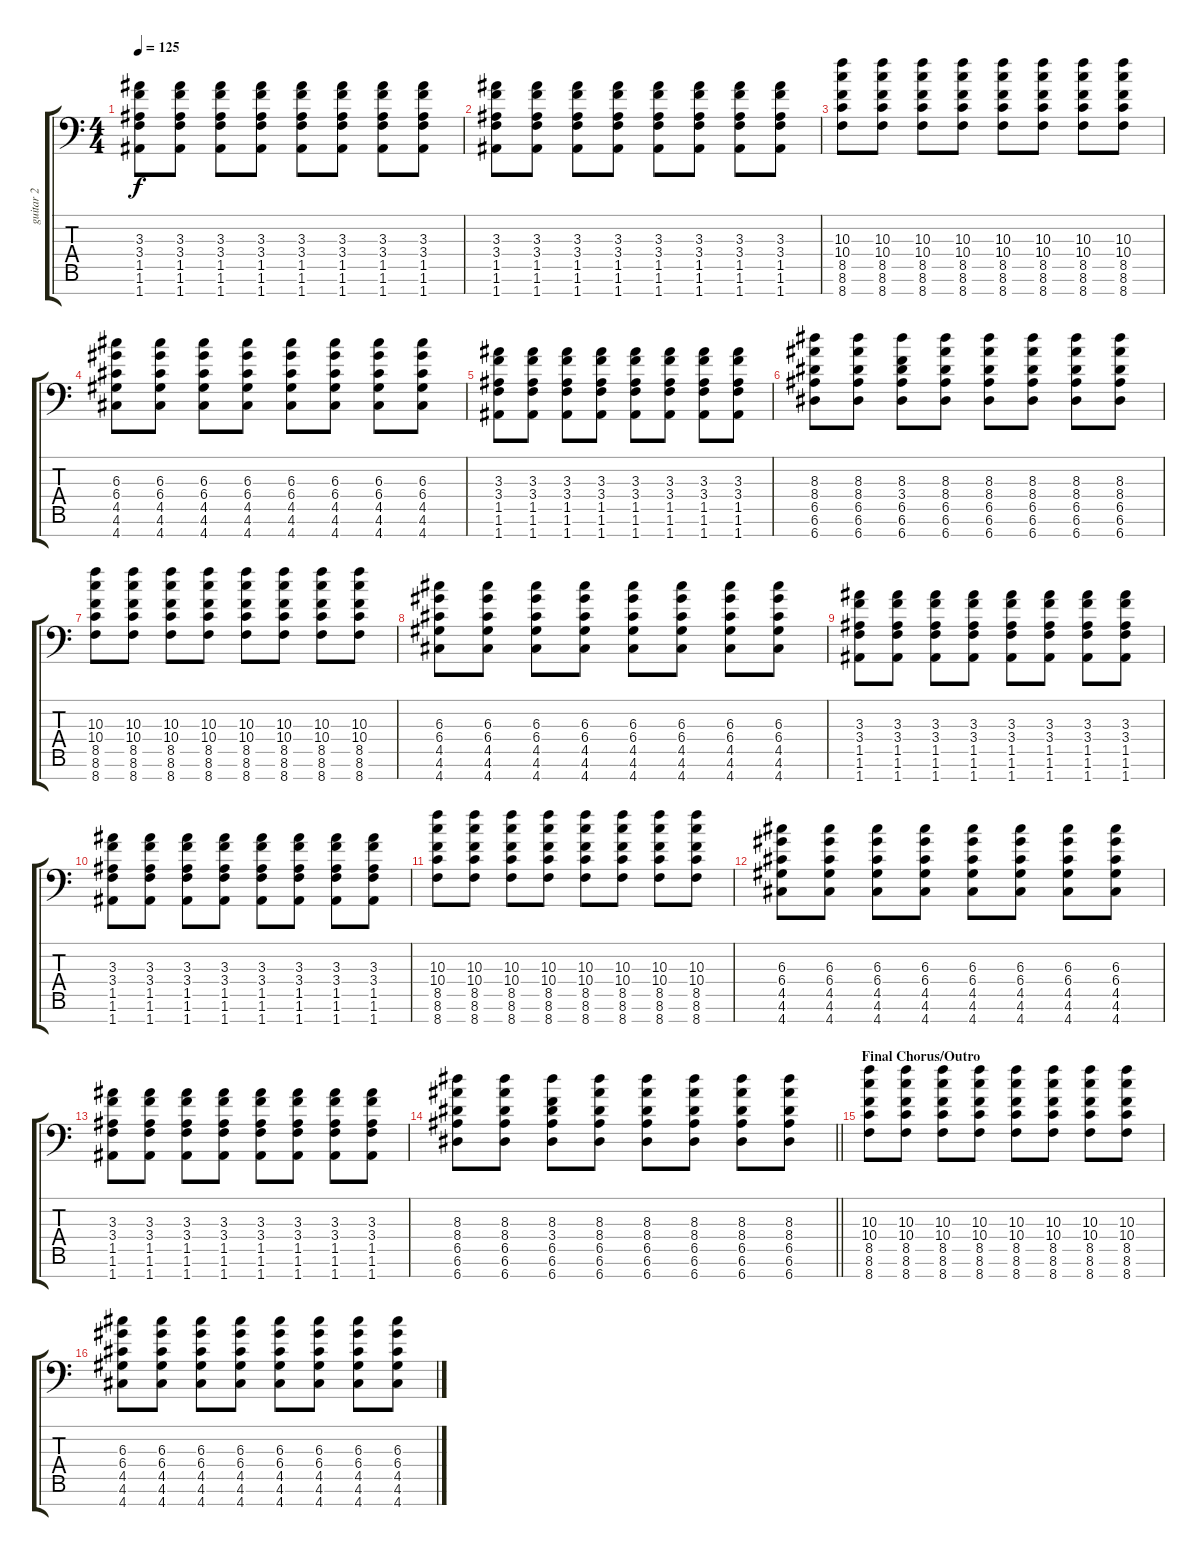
\track ("guitar 2" "guitar 2") {instrument distortionguitar}
\staff {score tabs}
\tuning (E4 B3 G3 D3 A2 E2 A1) {hide}
\ts (4 4)
\tempo 125
\clef f4
\ks c
(3.3 3.4 1.5 1.6 1.7).8{dy f} (3.3 3.4 1.5 1.6 1.7).8 (3.3 3.4 1.5 1.6 1.7).8 (3.3 3.4 1.5 1.6 1.7).8 (3.3 3.4 1.5 1.6 1.7).8 (3.3 3.4 1.5 1.6 1.7).8 (3.3 3.4 1.5 1.6 1.7).8 (3.3 3.4 1.5 1.6 1.7).8 |
(3.3 3.4 1.5 1.6 1.7).8 (3.3 3.4 1.5 1.6 1.7).8 (3.3 3.4 1.5 1.6 1.7).8 (3.3 3.4 1.5 1.6 1.7).8 (3.3 3.4 1.5 1.6 1.7).8 (3.3 3.4 1.5 1.6 1.7).8 (3.3 3.4 1.5 1.6 1.7).8 (3.3 3.4 1.5 1.6 1.7).8 |
(10.3 10.4 8.5 8.6 8.7).8 (10.3 10.4 8.5 8.6 8.7).8 (10.3 10.4 8.5 8.6 8.7).8 (10.3 10.4 8.5 8.6 8.7).8 (10.3 10.4 8.5 8.6 8.7).8 (10.3 10.4 8.5 8.6 8.7).8 (10.3 10.4 8.5 8.6 8.7).8 (10.3 10.4 8.5 8.6 8.7).8 |
(6.3 6.4 4.5 4.6 4.7).8 (6.3 6.4 4.5 4.6 4.7).8 (6.3 6.4 4.5 4.6 4.7).8 (6.3 6.4 4.5 4.6 4.7).8 (6.3 6.4 4.5 4.6 4.7).8 (6.3 6.4 4.5 4.6 4.7).8 (6.3 6.4 4.5 4.6 4.7).8 (6.3 6.4 4.5 4.6 4.7).8 |
(3.3 3.4 1.5 1.6 1.7).8 (3.3 3.4 1.5 1.6 1.7).8 (3.3 3.4 1.5 1.6 1.7).8 (3.3 3.4 1.5 1.6 1.7).8 (3.3 3.4 1.5 1.6 1.7).8 (3.3 3.4 1.5 1.6 1.7).8 (3.3 3.4 1.5 1.6 1.7).8 (3.3 3.4 1.5 1.6 1.7).8 |
(8.3 8.4 6.5 6.6 6.7).8 (8.3 8.4 6.5 6.6 6.7).8 (8.3 3.4 6.5 6.6 6.7).8 (8.3 8.4 6.5 6.6 6.7).8 (8.3 8.4 6.5 6.6 6.7).8 (8.3 8.4 6.5 6.6 6.7).8 (8.3 8.4 6.5 6.6 6.7).8 (8.3 8.4 6.5 6.6 6.7).8 |
(10.3 10.4 8.5 8.6 8.7).8 (10.3 10.4 8.5 8.6 8.7).8 (10.3 10.4 8.5 8.6 8.7).8 (10.3 10.4 8.5 8.6 8.7).8 (10.3 10.4 8.5 8.6 8.7).8 (10.3 10.4 8.5 8.6 8.7).8 (10.3 10.4 8.5 8.6 8.7).8 (10.3 10.4 8.5 8.6 8.7).8 |
(6.3 6.4 4.5 4.6 4.7).8 (6.3 6.4 4.5 4.6 4.7).8 (6.3 6.4 4.5 4.6 4.7).8 (6.3 6.4 4.5 4.6 4.7).8 (6.3 6.4 4.5 4.6 4.7).8 (6.3 6.4 4.5 4.6 4.7).8 (6.3 6.4 4.5 4.6 4.7).8 (6.3 6.4 4.5 4.6 4.7).8 |
(3.3 3.4 1.5 1.6 1.7).8 (3.3 3.4 1.5 1.6 1.7).8 (3.3 3.4 1.5 1.6 1.7).8 (3.3 3.4 1.5 1.6 1.7).8 (3.3 3.4 1.5 1.6 1.7).8 (3.3 3.4 1.5 1.6 1.7).8 (3.3 3.4 1.5 1.6 1.7).8 (3.3 3.4 1.5 1.6 1.7).8 |
(3.3 3.4 1.5 1.6 1.7).8 (3.3 3.4 1.5 1.6 1.7).8 (3.3 3.4 1.5 1.6 1.7).8 (3.3 3.4 1.5 1.6 1.7).8 (3.3 3.4 1.5 1.6 1.7).8 (3.3 3.4 1.5 1.6 1.7).8 (3.3 3.4 1.5 1.6 1.7).8 (3.3 3.4 1.5 1.6 1.7).8 |
(10.3 10.4 8.5 8.6 8.7).8 (10.3 10.4 8.5 8.6 8.7).8 (10.3 10.4 8.5 8.6 8.7).8 (10.3 10.4 8.5 8.6 8.7).8 (10.3 10.4 8.5 8.6 8.7).8 (10.3 10.4 8.5 8.6 8.7).8 (10.3 10.4 8.5 8.6 8.7).8 (10.3 10.4 8.5 8.6 8.7).8 |
(6.3 6.4 4.5 4.6 4.7).8 (6.3 6.4 4.5 4.6 4.7).8 (6.3 6.4 4.5 4.6 4.7).8 (6.3 6.4 4.5 4.6 4.7).8 (6.3 6.4 4.5 4.6 4.7).8 (6.3 6.4 4.5 4.6 4.7).8 (6.3 6.4 4.5 4.6 4.7).8 (6.3 6.4 4.5 4.6 4.7).8 |
(3.3 3.4 1.5 1.6 1.7).8 (3.3 3.4 1.5 1.6 1.7).8 (3.3 3.4 1.5 1.6 1.7).8 (3.3 3.4 1.5 1.6 1.7).8 (3.3 3.4 1.5 1.6 1.7).8 (3.3 3.4 1.5 1.6 1.7).8 (3.3 3.4 1.5 1.6 1.7).8 (3.3 3.4 1.5 1.6 1.7).8 |
\barLineRight lightlight
(8.3 8.4 6.5 6.6 6.7).8 (8.3 8.4 6.5 6.6 6.7).8 (8.3 3.4 6.5 6.6 6.7).8 (8.3 8.4 6.5 6.6 6.7).8 (8.3 8.4 6.5 6.6 6.7).8 (8.3 8.4 6.5 6.6 6.7).8 (8.3 8.4 6.5 6.6 6.7).8 (8.3 8.4 6.5 6.6 6.7).8 |
\section ("" "Final Chorus/Outro")
(10.3 10.4 8.5 8.6 8.7).8 (10.3 10.4 8.5 8.6 8.7).8 (10.3 10.4 8.5 8.6 8.7).8 (10.3 10.4 8.5 8.6 8.7).8 (10.3 10.4 8.5 8.6 8.7).8 (10.3 10.4 8.5 8.6 8.7).8 (10.3 10.4 8.5 8.6 8.7).8 (10.3 10.4 8.5 8.6 8.7).8 |
(6.3 6.4 4.5 4.6 4.7).8 (6.3 6.4 4.5 4.6 4.7).8 (6.3 6.4 4.5 4.6 4.7).8 (6.3 6.4 4.5 4.6 4.7).8 (6.3 6.4 4.5 4.6 4.7).8 (6.3 6.4 4.5 4.6 4.7).8 (6.3 6.4 4.5 4.6 4.7).8 (6.3 6.4 4.5 4.6 4.7).8
